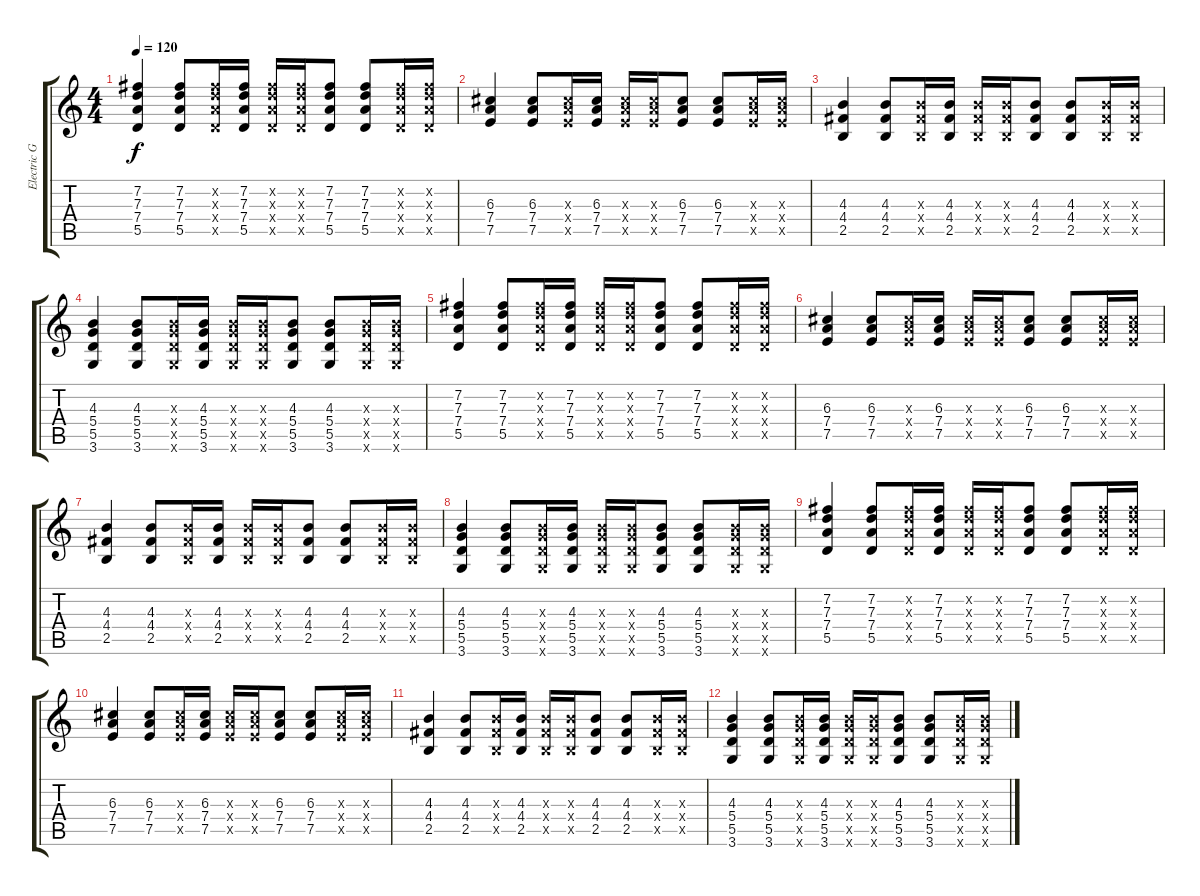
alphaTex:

\track ("Electric Guitar" "Electric G") {instrument distortionguitar}
\staff {score tabs}
\tuning (E4 B3 G3 D3 A2 E2) {hide}
\ts (4 4)
\tempo 120
\clef g2
\ks c
(7.2 7.3 7.4 5.5).4{dy f} (7.2 7.3 7.4 5.5).8 (7.2{x} 7.3{x} 7.4{x} 5.5{x}).16 (7.2 7.3 7.4 5.5).16 (7.2{x} 7.3{x} 7.4{x} 5.5{x}).16 (7.2{x} 7.3{x} 7.4{x} 5.5{x}).16 (7.2 7.3 7.4 5.5).8 (7.2 7.3 7.4 5.5).8 (7.2{x} 7.3{x} 7.4{x} 5.5{x}).16 (7.2{x} 7.3{x} 7.4{x} 5.5{x}).16 |
(6.3 7.4 7.5).4 (6.3 7.4 7.5).8 (6.3{x} 7.4{x} 7.5{x}).16 (6.3 7.4 7.5).16 (6.3{x} 7.4{x} 7.5{x}).16 (6.3{x} 7.4{x} 7.5{x}).16 (6.3 7.4 7.5).8 (6.3 7.4 7.5).8 (6.3{x} 7.4{x} 7.5{x}).16 (6.3{x} 7.4{x} 7.5{x}).16 |
(4.3 4.4 2.5).4 (4.3 4.4 2.5).8 (4.3{x} 4.4{x} 2.5{x}).16 (4.3 4.4 2.5).16 (4.3{x} 4.4{x} 2.5{x}).16 (4.3{x} 4.4{x} 2.5{x}).16 (4.3 4.4 2.5).8 (4.3 4.4 2.5).8 (4.3{x} 4.4{x} 2.5{x}).16 (4.3{x} 4.4{x} 2.5{x}).16 |
(4.3 5.4 5.5 3.6).4 (4.3 5.4 5.5 3.6).8 (4.3{x} 5.4{x} 5.5{x} 3.6{x}).16 (4.3 5.4 5.5 3.6).16 (4.3{x} 5.4{x} 5.5{x} 3.6{x}).16 (4.3{x} 5.4{x} 5.5{x} 3.6{x}).16 (4.3 5.4 5.5 3.6).8 (4.3 5.4 5.5 3.6).8 (4.3{x} 5.4{x} 5.5{x} 3.6{x}).16 (4.3{x} 5.4{x} 5.5{x} 3.6{x}).16 |
(7.2 7.3 7.4 5.5).4 (7.2 7.3 7.4 5.5).8 (7.2{x} 7.3{x} 7.4{x} 5.5{x}).16 (7.2 7.3 7.4 5.5).16 (7.2{x} 7.3{x} 7.4{x} 5.5{x}).16 (7.2{x} 7.3{x} 7.4{x} 5.5{x}).16 (7.2 7.3 7.4 5.5).8 (7.2 7.3 7.4 5.5).8 (7.2{x} 7.3{x} 7.4{x} 5.5{x}).16 (7.2{x} 7.3{x} 7.4{x} 5.5{x}).16 |
(6.3 7.4 7.5).4 (6.3 7.4 7.5).8 (6.3{x} 7.4{x} 7.5{x}).16 (6.3 7.4 7.5).16 (6.3{x} 7.4{x} 7.5{x}).16 (6.3{x} 7.4{x} 7.5{x}).16 (6.3 7.4 7.5).8 (6.3 7.4 7.5).8 (6.3{x} 7.4{x} 7.5{x}).16 (6.3{x} 7.4{x} 7.5{x}).16 |
(4.3 4.4 2.5).4 (4.3 4.4 2.5).8 (4.3{x} 4.4{x} 2.5{x}).16 (4.3 4.4 2.5).16 (4.3{x} 4.4{x} 2.5{x}).16 (4.3{x} 4.4{x} 2.5{x}).16 (4.3 4.4 2.5).8 (4.3 4.4 2.5).8 (4.3{x} 4.4{x} 2.5{x}).16 (4.3{x} 4.4{x} 2.5{x}).16 |
(4.3 5.4 5.5 3.6).4 (4.3 5.4 5.5 3.6).8 (4.3{x} 5.4{x} 5.5{x} 3.6{x}).16 (4.3 5.4 5.5 3.6).16 (4.3{x} 5.4{x} 5.5{x} 3.6{x}).16 (4.3{x} 5.4{x} 5.5{x} 3.6{x}).16 (4.3 5.4 5.5 3.6).8 (4.3 5.4 5.5 3.6).8 (4.3{x} 5.4{x} 5.5{x} 3.6{x}).16 (4.3{x} 5.4{x} 5.5{x} 3.6{x}).16 |
(7.2 7.3 7.4 5.5).4 (7.2 7.3 7.4 5.5).8 (7.2{x} 7.3{x} 7.4{x} 5.5{x}).16 (7.2 7.3 7.4 5.5).16 (7.2{x} 7.3{x} 7.4{x} 5.5{x}).16 (7.2{x} 7.3{x} 7.4{x} 5.5{x}).16 (7.2 7.3 7.4 5.5).8 (7.2 7.3 7.4 5.5).8 (7.2{x} 7.3{x} 7.4{x} 5.5{x}).16 (7.2{x} 7.3{x} 7.4{x} 5.5{x}).16 |
(6.3 7.4 7.5).4 (6.3 7.4 7.5).8 (6.3{x} 7.4{x} 7.5{x}).16 (6.3 7.4 7.5).16 (6.3{x} 7.4{x} 7.5{x}).16 (6.3{x} 7.4{x} 7.5{x}).16 (6.3 7.4 7.5).8 (6.3 7.4 7.5).8 (6.3{x} 7.4{x} 7.5{x}).16 (6.3{x} 7.4{x} 7.5{x}).16 |
(4.3 4.4 2.5).4 (4.3 4.4 2.5).8 (4.3{x} 4.4{x} 2.5{x}).16 (4.3 4.4 2.5).16 (4.3{x} 4.4{x} 2.5{x}).16 (4.3{x} 4.4{x} 2.5{x}).16 (4.3 4.4 2.5).8 (4.3 4.4 2.5).8 (4.3{x} 4.4{x} 2.5{x}).16 (4.3{x} 4.4{x} 2.5{x}).16 |
(4.3 5.4 5.5 3.6).4 (4.3 5.4 5.5 3.6).8 (4.3{x} 5.4{x} 5.5{x} 3.6{x}).16 (4.3 5.4 5.5 3.6).16 (4.3{x} 5.4{x} 5.5{x} 3.6{x}).16 (4.3{x} 5.4{x} 5.5{x} 3.6{x}).16 (4.3 5.4 5.5 3.6).8 (4.3 5.4 5.5 3.6).8 (4.3{x} 5.4{x} 5.5{x} 3.6{x}).16 (4.3{x} 5.4{x} 5.5{x} 3.6{x}).16
